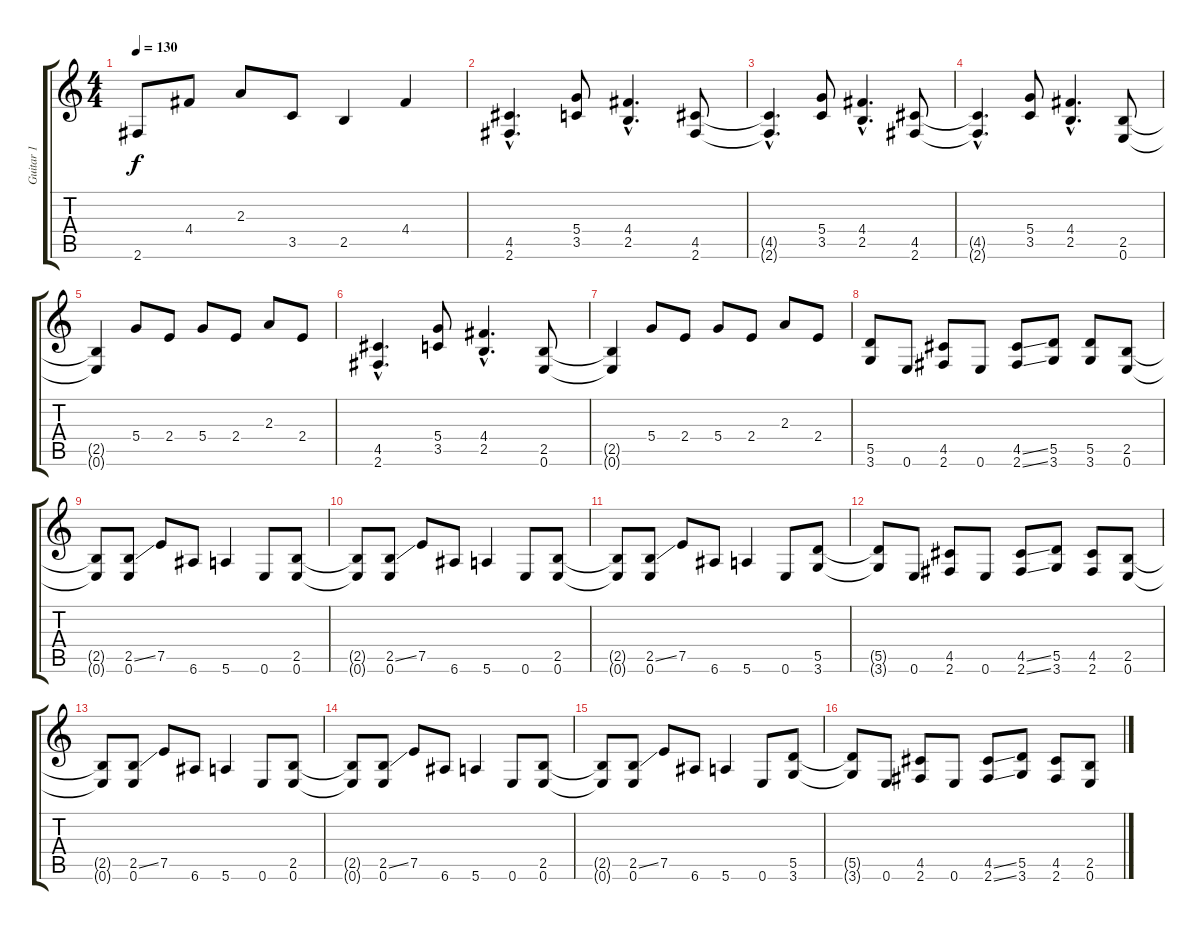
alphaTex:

\track ("Guitar 1" "Guitar 1") {instrument electricguitarclean}
\staff {score tabs}
\tuning (E4 B3 G3 D3 A2 E2) {hide}
\ts (4 4)
\tempo 130
\clef g2
\ks c
2.6{t}.8{dy f} 4.4.8 2.3.8 3.5.8 2.5.4 4.4.4 |
(4.5{hac} 2.6{hac}).4{d} (5.4 3.5).8 (4.4{hac} 2.5{hac}).4{d} (4.5 2.6).8 |
(4.5{hac t} 2.6{hac t}).4{d} (5.4 3.5).8 (4.4{hac} 2.5{hac}).4{d} (4.5 2.6).8 |
(4.5{hac t} 2.6{hac t}).4{d} (5.4 3.5).8 (4.4{hac} 2.5{hac}).4{d} (2.5 0.6).8 |
(2.5{t} 0.6{t}).4 5.4.8 2.4.8 5.4.8 2.4.8 2.3.8 2.4.8 |
(4.5{hac} 2.6{hac}).4{d} (5.4 3.5).8 (4.4{hac} 2.5{hac}).4{d} (2.5 0.6).8 |
(2.5{t} 0.6{t}).4 5.4.8 2.4.8 5.4.8 2.4.8 2.3.8 2.4.8 |
(5.5 3.6).8 0.6.8 (4.5 2.6).8 0.6.8 (4.5{ss} 2.6{ss}).8 (5.5 3.6).8 (5.5 3.6).8 (2.5 0.6).8 |
(2.5{t} 0.6{t}).8 (2.5{ss} 0.6).8 7.5.8 6.6.8 5.6.4 0.6.8 (2.5 0.6).8 |
(2.5{t} 0.6{t}).8 (2.5{ss} 0.6).8 7.5.8 6.6.8 5.6.4 0.6.8 (2.5 0.6).8 |
(2.5{t} 0.6{t}).8 (2.5{ss} 0.6).8 7.5.8 6.6.8 5.6.4 0.6.8 (5.5 3.6).8 |
(5.5{t} 3.6{t}).8 0.6.8 (4.5 2.6).8 0.6.8 (4.5{ss} 2.6{ss}).8 (5.5 3.6).8 (4.5 2.6).8 (2.5 0.6).8 |
(2.5{t} 0.6{t}).8 (2.5{ss} 0.6).8 7.5.8 6.6.8 5.6.4 0.6.8 (2.5 0.6).8 |
(2.5{t} 0.6{t}).8 (2.5{ss} 0.6).8 7.5.8 6.6.8 5.6.4 0.6.8 (2.5 0.6).8 |
(2.5{t} 0.6{t}).8 (2.5{ss} 0.6).8 7.5.8 6.6.8 5.6.4 0.6.8 (5.5 3.6).8 |
(5.5{t} 3.6{t}).8 0.6.8 (4.5 2.6).8 0.6.8 (4.5{ss} 2.6{ss}).8 (5.5 3.6).8 (4.5 2.6).8 (2.5 0.6).8
